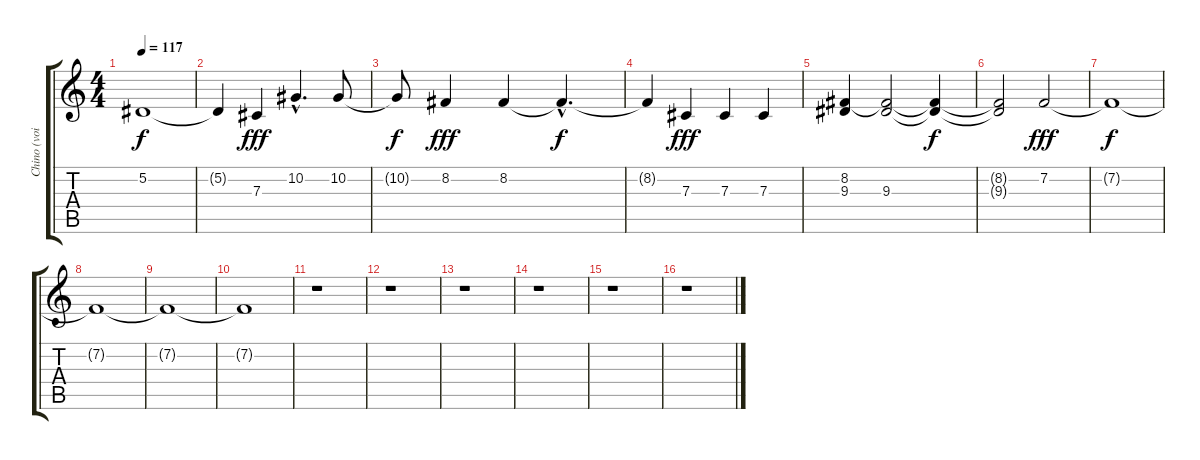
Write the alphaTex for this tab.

\track ("Chino (voice)" "Chino (voi") {instrument sopranosax}
\staff {score tabs}
\tuning (Eb4 Bb3 Gb3 Db3 Ab2 Db2) {hide}
\ts (4 4)
\tempo 117
\clef g2
\ks c
5.2{t}.1{dy f} |
5.2{t}.4 7.3.4{dy fff} 10.2{hac}.4{d} 10.2.8 |
10.2{t}.8{dy f} 8.2.4{dy fff} 8.2.4 8.2{hac t}.4{d dy f} |
8.2{t}.4 7.3.4{dy fff} 7.3.4 7.3.4 |
(8.2 9.3).4 (8.2{t} 9.3).2 (8.2{t} 9.3{t}).4{dy f} |
(8.2{t} 9.3{t}).2 7.2.2{dy fff} |
7.2{t}.1{dy f} |
7.2{t}.1 |
7.2{t}.1 |
7.2{t}.1 |
r.1 |
r.1 |
r.1 |
r.1 |
r.1 |
r.1
